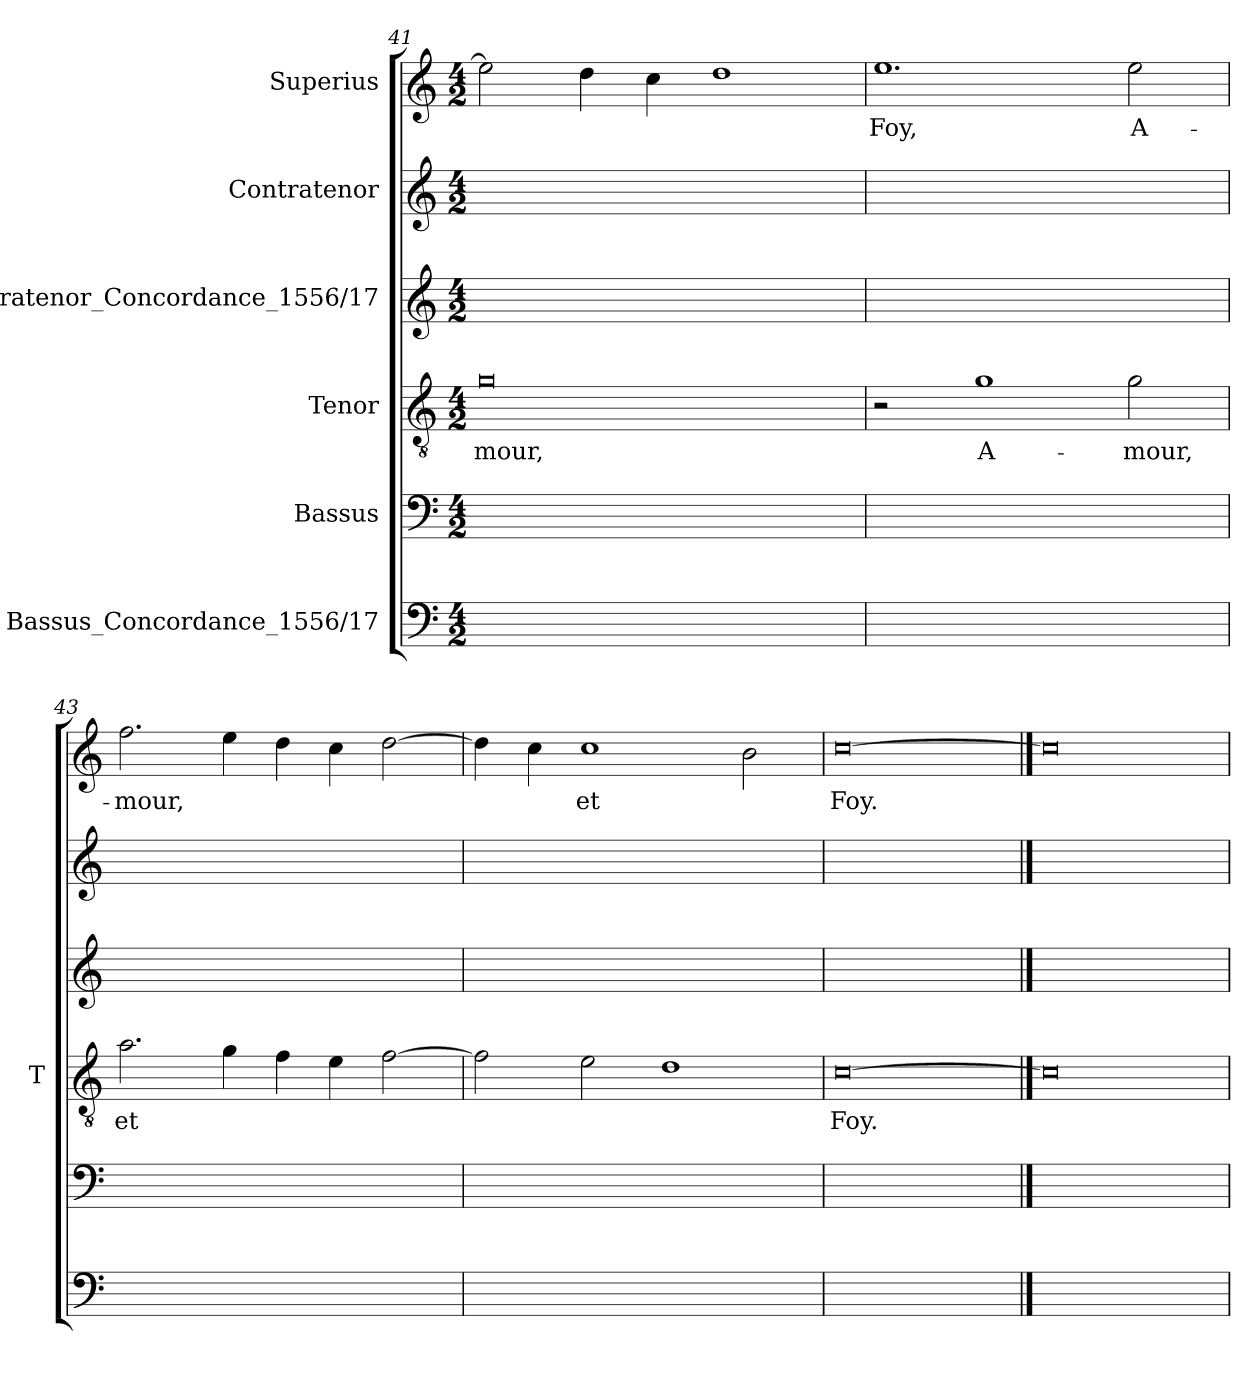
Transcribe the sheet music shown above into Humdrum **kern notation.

**kern	**kern	**kern	**text	**kern	**kern	**kern	**text
*part6	*part5	*part4	*part4	*part3	*part2	*part1	*part1
*staff6	*staff5	*staff4	*staff4	*staff3	*staff2	*staff1	*staff1
*I"Bassus_Concordance_1556/17	*I"Bassus	*I"Tenor	*	*I"Contratenor_Concordance_1556/17	*I"Contratenor	*I"Superius	*
*	*	*I'T	*	*	*	*	*
*clefF4	*clefF4	*clefGv2	*	*clefG2	*clefG2	*clefG2	*
*k[]	*k[]	*k[]	*	*k[]	*k[]	*k[]	*
*M4/2	*M4/2	*M4/2	*	*M4/2	*M4/2	*M4/2	*
=41	=41	=41	=41	=41	=41	=41	=41
0ryy	0ryy	0g	-mour,	0ryy	0ryy	2ee]	.
.	.	.	.	.	.	4dd	.
.	.	.	.	.	.	4cc	.
.	.	.	.	.	.	1dd	.
=42	=42	=42	=42	=42	=42	=42	=42
0ryy	0ryy	2r	.	0ryy	0ryy	1.ee	-Foy,
.	.	1g	A-	.	.	.	.
.	.	2g	-mour,	.	.	2ee	A-
=43	=43	=43	=43	=43	=43	=43	=43
0ryy	0ryy	2.a	-et	0ryy	0ryy	2.ff	-mour,
.	.	4g	.	.	.	4ee	.
.	.	4f	.	.	.	4dd	.
.	.	4e	.	.	.	4cc	.
.	.	[2f	.	.	.	[2dd	.
=44	=44	=44	=44	=44	=44	=44	=44
0ryy	0ryy	2f]	.	0ryy	0ryy	4dd]	.
.	.	.	.	.	.	4cc	.
.	.	2e	.	.	.	1cc	-et
.	.	1d	.	.	.	.	.
.	.	.	.	.	.	2b	.
=45	=45	=45	=45	=45	=45	=45	=45
0ryy	0ryy	[0c	-Foy.	0ryy	0ryy	[0cc	-Foy.
==46	==46	==46	==46	==46	==46	==46	==46
0ryy	0ryy	0c]	.	0ryy	0ryy	0cc]	.
=	=	=	=	=	=	=	=
*-	*-	*-	*-	*-	*-	*-	*-
